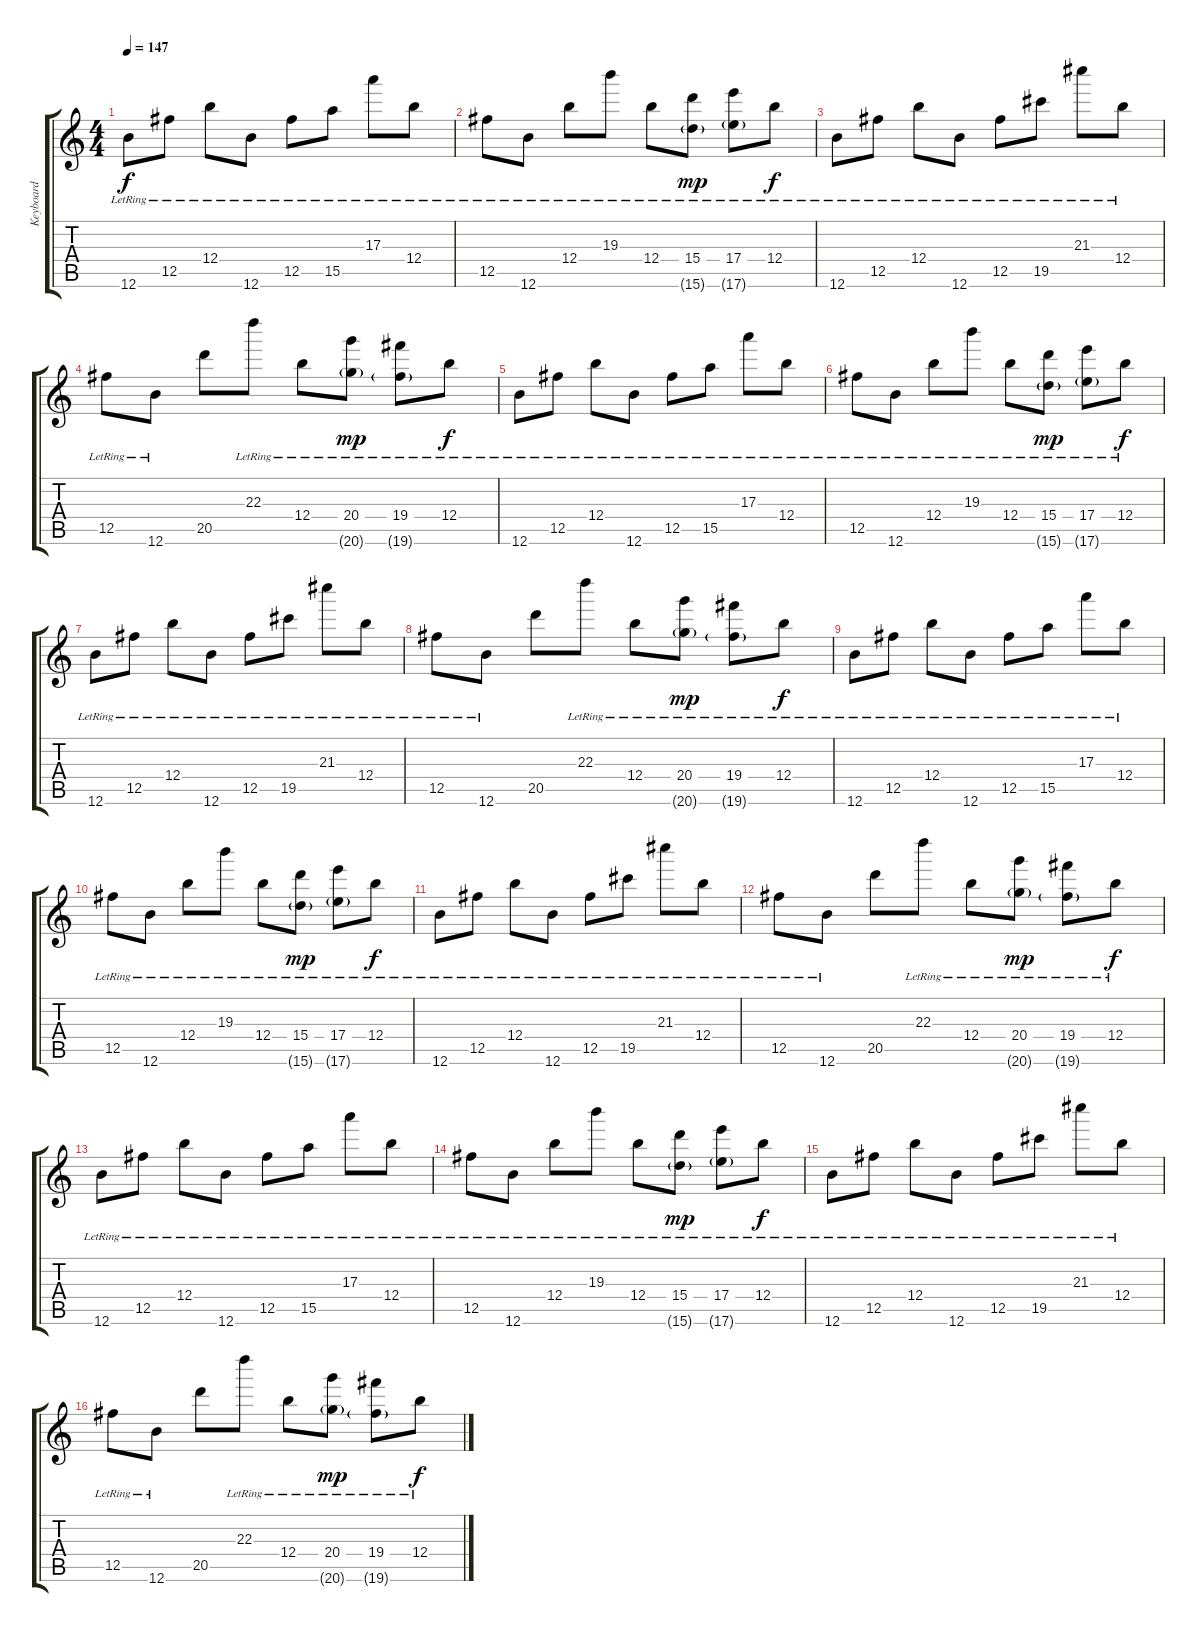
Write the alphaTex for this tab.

\track ("Keyboard" "Keyboard") {instrument fx1rain}
\staff {score tabs}
\tuning (Db6 Ab5 E5 B4 Gb4 B3) {hide}
\ts (4 4)
\tempo 147
\clef g2
\ks c
12.6{lr}.8{dy f instrument fx1rain} 12.5{lr}.8 12.4{lr}.8 12.6{lr}.8 12.5{lr}.8 15.5{lr}.8 17.3{lr}.8 12.4{lr}.8 |
12.5{lr}.8 12.6{lr}.8 12.4{lr}.8 19.3{lr}.8 12.4{lr}.8 (15.4{lr} 15.6{g}).8{dy mp} (17.4{lr} 17.6{g}).8 12.4{lr}.8{dy f} |
12.6{lr}.8 12.5{lr}.8 12.4{lr}.8 12.6{lr}.8 12.5{lr}.8 19.5{lr}.8 21.3{lr}.8 12.4{lr}.8 |
12.5{lr}.8 12.6{lr}.8 20.5.8 22.3{lr}.8 12.4{lr}.8 (20.4{lr} 20.6{g}).8{dy mp} (19.4{lr} 19.6{g}).8 12.4{lr}.8{dy f} |
12.6{lr}.8 12.5{lr}.8 12.4{lr}.8 12.6{lr}.8 12.5{lr}.8 15.5{lr}.8 17.3{lr}.8 12.4{lr}.8 |
12.5{lr}.8 12.6{lr}.8 12.4{lr}.8 19.3{lr}.8 12.4{lr}.8 (15.4{lr} 15.6{g}).8{dy mp} (17.4{lr} 17.6{g}).8 12.4{lr}.8{dy f} |
12.6{lr}.8 12.5{lr}.8 12.4{lr}.8 12.6{lr}.8 12.5{lr}.8 19.5{lr}.8 21.3{lr}.8 12.4{lr}.8 |
12.5{lr}.8 12.6{lr}.8 20.5.8 22.3{lr}.8 12.4{lr}.8 (20.4{lr} 20.6{g}).8{dy mp} (19.4{lr} 19.6{g}).8 12.4{lr}.8{dy f} |
12.6{lr}.8{instrument fx1rain} 12.5{lr}.8 12.4{lr}.8 12.6{lr}.8 12.5{lr}.8 15.5{lr}.8 17.3{lr}.8 12.4{lr}.8 |
12.5{lr}.8 12.6{lr}.8 12.4{lr}.8 19.3{lr}.8 12.4{lr}.8 (15.4{lr} 15.6{g}).8{dy mp} (17.4{lr} 17.6{g}).8 12.4{lr}.8{dy f} |
12.6{lr}.8 12.5{lr}.8 12.4{lr}.8 12.6{lr}.8 12.5{lr}.8 19.5{lr}.8 21.3{lr}.8 12.4{lr}.8 |
12.5{lr}.8 12.6{lr}.8 20.5.8 22.3{lr}.8 12.4{lr}.8 (20.4{lr} 20.6{g}).8{dy mp} (19.4{lr} 19.6{g}).8 12.4{lr}.8{dy f} |
12.6{lr}.8 12.5{lr}.8 12.4{lr}.8 12.6{lr}.8 12.5{lr}.8 15.5{lr}.8 17.3{lr}.8 12.4{lr}.8 |
12.5{lr}.8 12.6{lr}.8 12.4{lr}.8 19.3{lr}.8 12.4{lr}.8 (15.4{lr} 15.6{g}).8{dy mp} (17.4{lr} 17.6{g}).8 12.4{lr}.8{dy f} |
12.6{lr}.8 12.5{lr}.8 12.4{lr}.8 12.6{lr}.8 12.5{lr}.8 19.5{lr}.8 21.3{lr}.8 12.4{lr}.8 |
12.5{lr}.8 12.6{lr}.8 20.5.8 22.3{lr}.8 12.4{lr}.8 (20.4{lr} 20.6{g}).8{dy mp} (19.4{lr} 19.6{g}).8 12.4{lr}.8{dy f}
